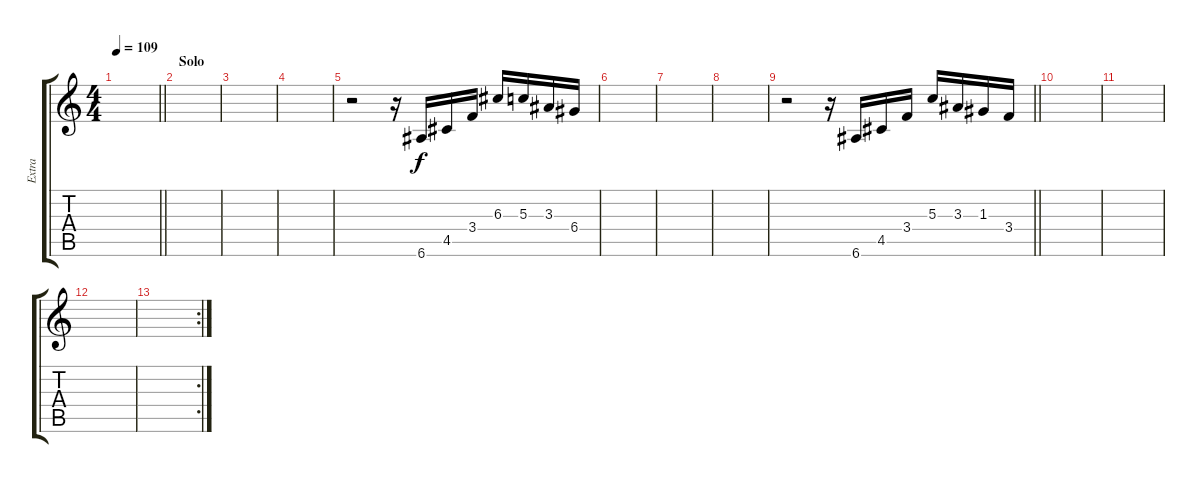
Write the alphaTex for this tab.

\track ("Extra" "Extra") {instrument distortionguitar}
\staff {score tabs}
\tuning (E4 B3 G3 D3 A2 E2) {hide}
\ts (4 4)
\tempo 109
\clef g2
\barLineRight lightlight
\ks c
|
\section ("" "Solo")
|
|
|
r.2 r.16 6.6.16 4.5.16 3.4.16 6.3.16 5.3.16 3.3.16 6.4.16 |
|
|
|
\barLineRight lightlight
r.2 r.16 6.6.16 4.5.16 3.4.16 5.3.16 3.3.16 1.3.16 3.4.16 |
|
|
|
\rc 2
